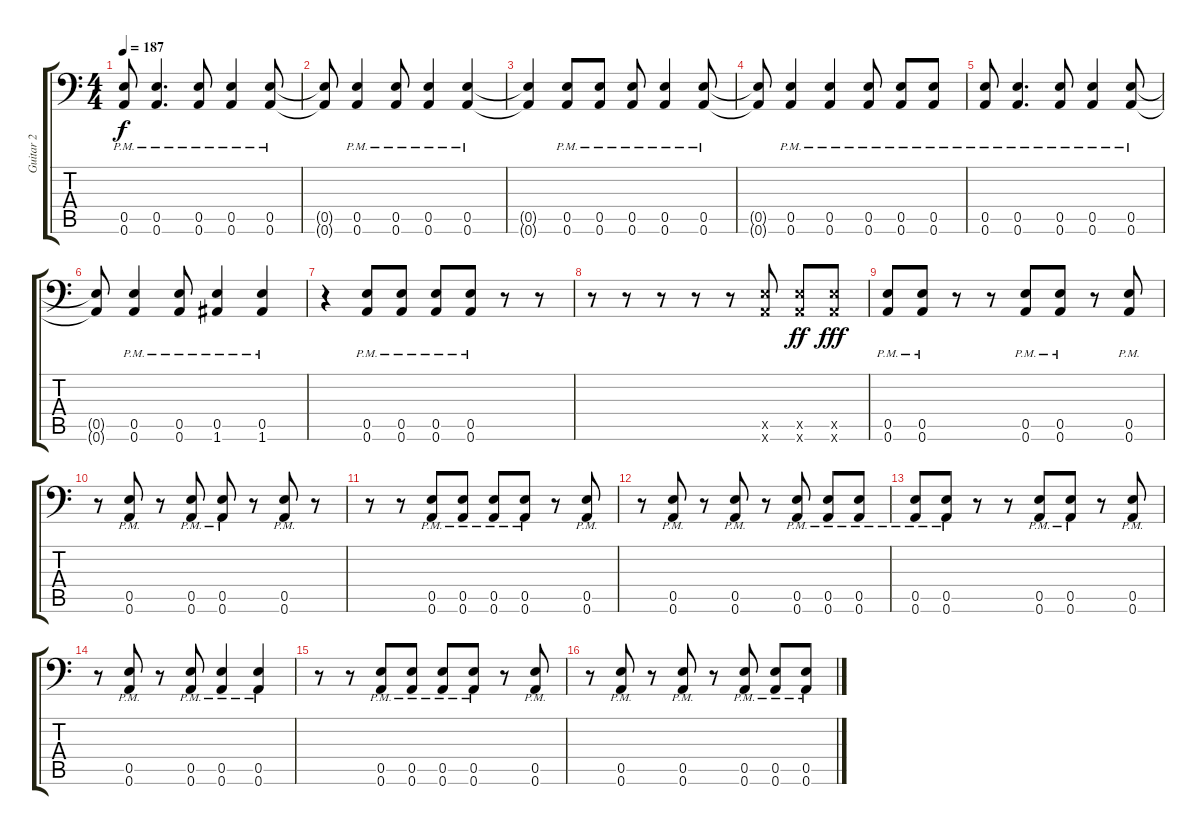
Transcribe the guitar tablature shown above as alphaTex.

\track ("Guitar 2" "Guitar 2") {instrument distortionguitar}
\staff {score tabs}
\tuning (B3 Gb3 D3 A2 E2 A1) {hide}
\ts (4 4)
\tempo 187
\clef f4
\ks c
(0.5{pm} 0.6{pm}).8{dy f} (0.5{pm} 0.6{pm}).4{d} (0.5{pm} 0.6{pm}).8 (0.5{pm} 0.6{pm}).4 (0.5{pm} 0.6{pm}).8 |
(0.5{t} 0.6{t}).8 (0.5{pm} 0.6{pm}).4 (0.5{pm} 0.6{pm}).8 (0.5{pm} 0.6{pm}).4 (0.5{pm} 0.6{pm}).4 |
(0.5{t} 0.6{t}).4 (0.5{pm} 0.6{pm}).8 (0.5{pm} 0.6{pm}).8 (0.5{pm} 0.6{pm}).8 (0.5{pm} 0.6{pm}).4 (0.5{pm} 0.6{pm}).8 |
(0.5{t} 0.6{t}).8 (0.5{pm} 0.6{pm}).4 (0.5{pm} 0.6{pm}).4 (0.5{pm} 0.6{pm}).8 (0.5{pm} 0.6{pm}).8 (0.5{pm} 0.6{pm}).8 |
(0.5{pm} 0.6{pm}).8 (0.5{pm} 0.6{pm}).4{d} (0.5{pm} 0.6{pm}).8 (0.5{pm} 0.6{pm}).4 (0.5{pm} 0.6{pm}).8 |
(0.5{t} 0.6{t}).8 (0.5{pm} 0.6{pm}).4 (0.5{pm} 0.6{pm}).8 (0.5{pm} 1.6{pm}).4 (0.5{pm} 1.6{pm}).4 |
r.4 (0.5{pm} 0.6{pm}).8 (0.5{pm} 0.6{pm}).8 (0.5{pm} 0.6{pm}).8 (0.5{pm} 0.6{pm}).8 r.8 r.8 |
r.8 r.8 r.8 r.8 r.8 (0.5{x} 0.6{x}).8 (0.5{x} 0.6{x}).8{dy ff} (0.5{x} 0.6{x}).8{dy fff} |
(0.5{pm} 0.6{pm}).8 (0.5{pm} 0.6{pm}).8 r.8 r.8 (0.5{pm} 0.6{pm}).8 (0.5{pm} 0.6{pm}).8 r.8 (0.5{pm} 0.6{pm}).8 |
r.8 (0.5{pm} 0.6{pm}).8 r.8 (0.5{pm} 0.6{pm}).8 (0.5{pm} 0.6{pm}).8 r.8 (0.5{pm} 0.6{pm}).8 r.8 |
r.8 r.8 (0.5{pm} 0.6{pm}).8 (0.5{pm} 0.6{pm}).8 (0.5{pm} 0.6{pm}).8 (0.5{pm} 0.6{pm}).8 r.8 (0.5{pm} 0.6{pm}).8 |
r.8 (0.5{pm} 0.6{pm}).8 r.8 (0.5{pm} 0.6{pm}).8 r.8 (0.5{pm} 0.6{pm}).8 (0.5{pm} 0.6{pm}).8 (0.5{pm} 0.6{pm}).8 |
(0.5{pm} 0.6{pm}).8 (0.5{pm} 0.6{pm}).8 r.8 r.8 (0.5{pm} 0.6{pm}).8 (0.5{pm} 0.6{pm}).8 r.8 (0.5{pm} 0.6{pm}).8 |
r.8 (0.5{pm} 0.6{pm}).8 r.8 (0.5{pm} 0.6{pm}).8 (0.5{pm} 0.6{pm}).4 (0.5{pm} 0.6{pm}).4 |
r.8 r.8 (0.5{pm} 0.6{pm}).8 (0.5{pm} 0.6{pm}).8 (0.5{pm} 0.6{pm}).8 (0.5{pm} 0.6{pm}).8 r.8 (0.5{pm} 0.6{pm}).8 |
r.8 (0.5{pm} 0.6{pm}).8 r.8 (0.5{pm} 0.6{pm}).8 r.8 (0.5{pm} 0.6{pm}).8 (0.5{pm} 0.6{pm}).8 (0.5{pm} 0.6{pm}).8
